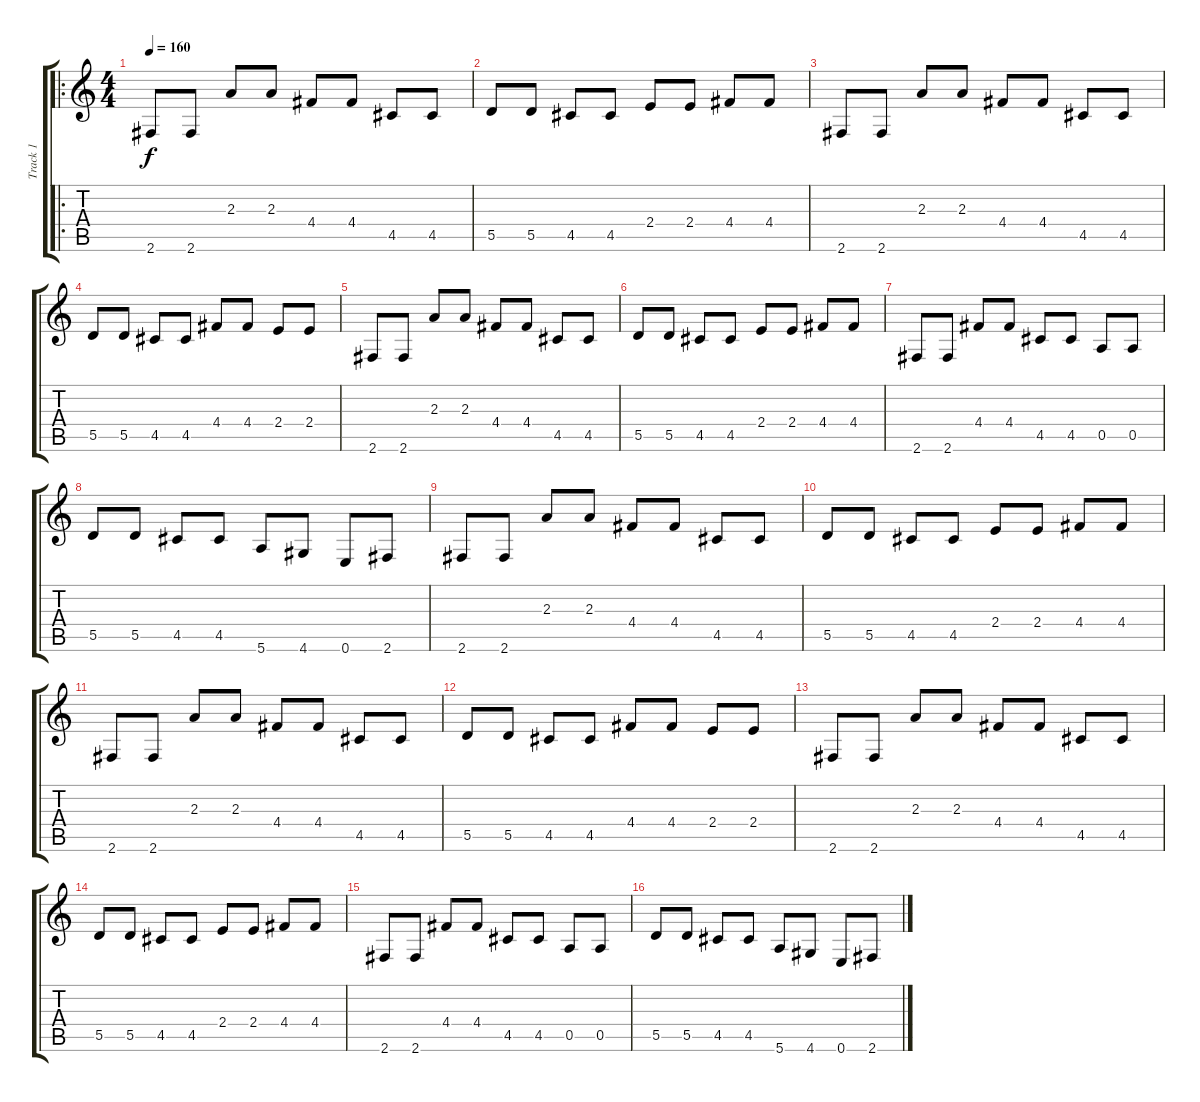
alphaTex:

\track ("Track 1" "Track 1") {instrument distortionguitar}
\staff {score tabs}
\tuning (E4 B3 G3 D3 A2 E2) {hide}
\ro
\ts (4 4)
\tempo 160
\clef g2
\ks c
2.6.8{dy f instrument distortionguitar} 2.6.8 2.3.8 2.3.8 4.4.8 4.4.8 4.5.8 4.5.8 |
5.5.8 5.5.8 4.5.8 4.5.8 2.4.8 2.4.8 4.4.8 4.4.8 |
2.6.8 2.6.8 2.3.8 2.3.8 4.4.8 4.4.8 4.5.8 4.5.8 |
5.5.8 5.5.8 4.5.8 4.5.8 4.4.8 4.4.8 2.4.8 2.4.8 |
2.6.8 2.6.8 2.3.8 2.3.8 4.4.8 4.4.8 4.5.8 4.5.8 |
5.5.8 5.5.8 4.5.8 4.5.8 2.4.8 2.4.8 4.4.8 4.4.8 |
2.6.8 2.6.8 4.4.8 4.4.8 4.5.8 4.5.8 0.5.8 0.5.8 |
5.5.8 5.5.8 4.5.8 4.5.8 5.6.8 4.6.8 0.6.8 2.6.8 |
2.6.8 2.6.8 2.3.8 2.3.8 4.4.8 4.4.8 4.5.8 4.5.8 |
5.5.8 5.5.8 4.5.8 4.5.8 2.4.8 2.4.8 4.4.8 4.4.8 |
2.6.8 2.6.8 2.3.8 2.3.8 4.4.8 4.4.8 4.5.8 4.5.8 |
5.5.8 5.5.8 4.5.8 4.5.8 4.4.8 4.4.8 2.4.8 2.4.8 |
2.6.8 2.6.8 2.3.8 2.3.8 4.4.8 4.4.8 4.5.8 4.5.8 |
5.5.8 5.5.8 4.5.8 4.5.8 2.4.8 2.4.8 4.4.8 4.4.8 |
2.6.8 2.6.8 4.4.8 4.4.8 4.5.8 4.5.8 0.5.8 0.5.8 |
5.5.8 5.5.8 4.5.8 4.5.8 5.6.8 4.6.8 0.6.8 2.6.8
